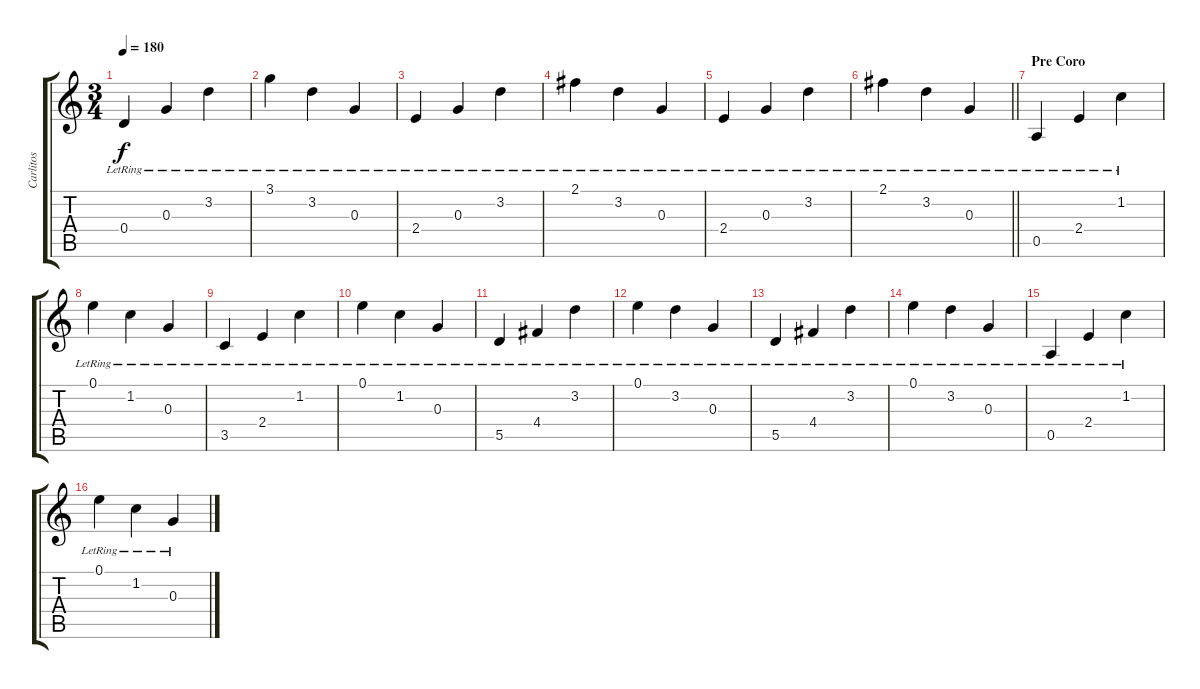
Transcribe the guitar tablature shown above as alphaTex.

\track ("Carlitos" "Carlitos") {instrument distortionguitar}
\staff {score tabs}
\tuning (E4 B3 G3 D3 A2 E2) {hide}
\ts (3 4)
\tempo 180
\clef g2
\ks c
0.4{lr}.4{dy f} 0.3{lr}.4 3.2{lr}.4 |
3.1{lr}.4 3.2{lr}.4 0.3{lr}.4 |
2.4{lr}.4 0.3{lr}.4 3.2{lr}.4 |
2.1{lr}.4 3.2{lr}.4 0.3{lr}.4 |
2.4{lr}.4 0.3{lr}.4 3.2{lr}.4 |
\barLineRight lightlight
2.1{lr}.4 3.2{lr}.4 0.3{lr}.4 |
\section ("" "Pre Coro")
0.5{lr}.4{instrument electricguitarjazz} 2.4{lr}.4 1.2{lr}.4 |
0.1{lr}.4 1.2{lr}.4 0.3{lr}.4 |
3.5{lr}.4 2.4{lr}.4 1.2{lr}.4 |
0.1{lr}.4 1.2{lr}.4 0.3{lr}.4 |
5.5{lr}.4 4.4{lr}.4 3.2{lr}.4 |
0.1{lr}.4 3.2{lr}.4 0.3{lr}.4 |
5.5{lr}.4 4.4{lr}.4 3.2{lr}.4 |
0.1{lr}.4 3.2{lr}.4 0.3{lr}.4 |
0.5{lr}.4{instrument electricguitarjazz} 2.4{lr}.4 1.2{lr}.4 |
0.1{lr}.4 1.2{lr}.4 0.3{lr}.4
